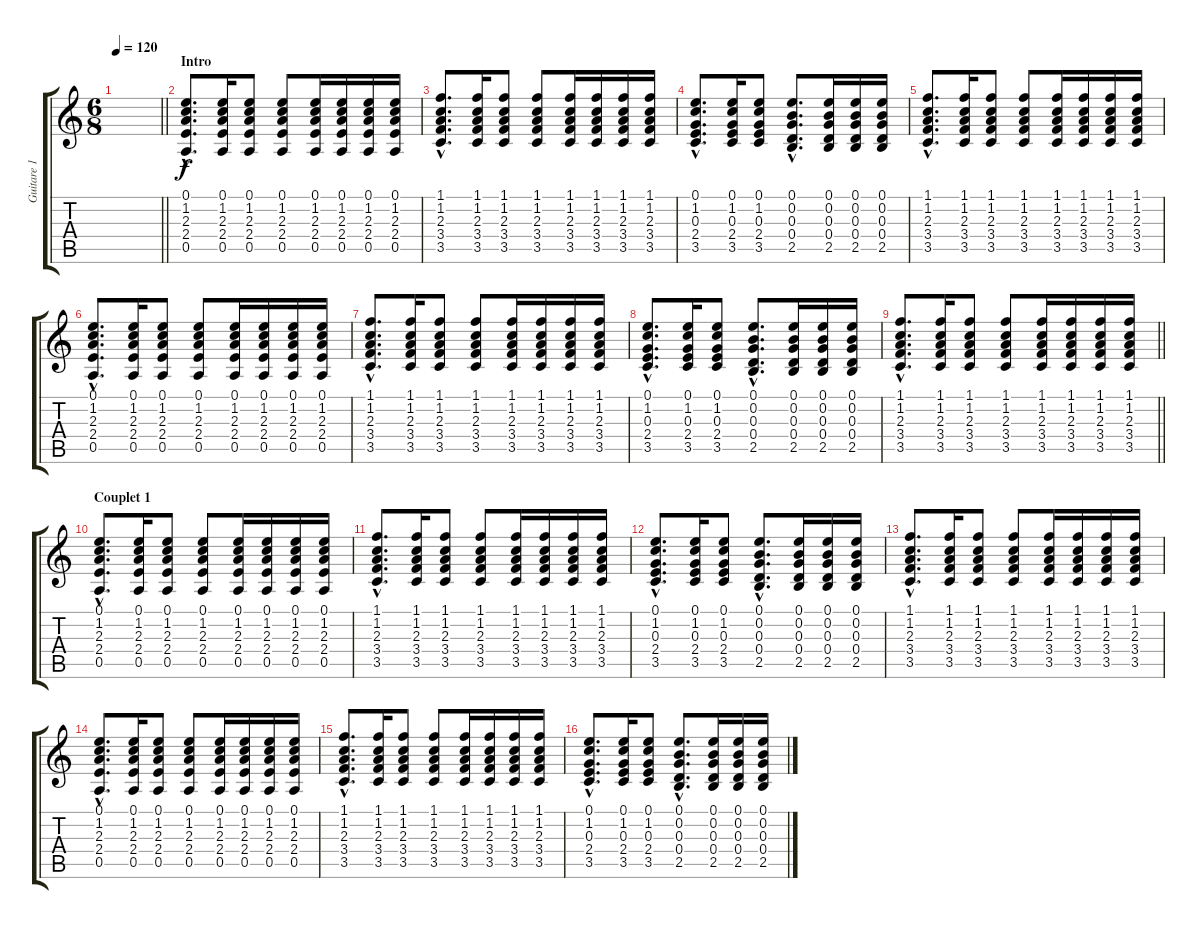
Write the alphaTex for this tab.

\track ("Guitare 1" "Guitare 1") {instrument acousticguitarsteel}
\staff {score tabs}
\tuning (E4 B3 G3 D3 A2 E2) {hide}
\ts (6 8)
\tempo 120
\clef g2
\barLineRight lightlight
\ks c
|
\section ("" "Intro")
(0.1{hac} 1.2{hac} 2.3{hac} 2.4{hac} 0.5{hac}).8{d} (0.1 1.2 2.3 2.4 0.5).16 (0.1 1.2 2.3 2.4 0.5).8 (0.1 1.2 2.3 2.4 0.5).8 (0.1 1.2 2.3 2.4 0.5).16 (0.1 1.2 2.3 2.4 0.5).16 (0.1 1.2 2.3 2.4 0.5).16 (0.1 1.2 2.3 2.4 0.5).16 |
(1.1{hac} 1.2{hac} 2.3{hac} 3.4{hac} 3.5{hac}).8{d} (1.1 1.2 2.3 3.4 3.5).16 (1.1 1.2 2.3 3.4 3.5).8 (1.1 1.2 2.3 3.4 3.5).8 (1.1 1.2 2.3 3.4 3.5).16 (1.1 1.2 2.3 3.4 3.5).16 (1.1 1.2 2.3 3.4 3.5).16 (1.1 1.2 2.3 3.4 3.5).16 |
(0.1{hac} 1.2{hac} 0.3{hac} 2.4{hac} 3.5{hac}).8{d} (0.1 1.2 0.3 2.4 3.5).16 (0.1 1.2 0.3 2.4 3.5).8 (0.1{hac} 0.2{hac} 0.3{hac} 0.4{hac} 2.5{hac}).8{d} (0.1 0.2 0.3 0.4 2.5).16 (0.1 0.2 0.3 0.4 2.5).16 (0.1 0.2 0.3 0.4 2.5).16 |
(1.1{hac} 1.2{hac} 2.3{hac} 3.4{hac} 3.5{hac}).8{d} (1.1 1.2 2.3 3.4 3.5).16 (1.1 1.2 2.3 3.4 3.5).8 (1.1 1.2 2.3 3.4 3.5).8 (1.1 1.2 2.3 3.4 3.5).16 (1.1 1.2 2.3 3.4 3.5).16 (1.1 1.2 2.3 3.4 3.5).16 (1.1 1.2 2.3 3.4 3.5).16 |
(0.1{hac} 1.2{hac} 2.3{hac} 2.4{hac} 0.5{hac}).8{d} (0.1 1.2 2.3 2.4 0.5).16 (0.1 1.2 2.3 2.4 0.5).8 (0.1 1.2 2.3 2.4 0.5).8 (0.1 1.2 2.3 2.4 0.5).16 (0.1 1.2 2.3 2.4 0.5).16 (0.1 1.2 2.3 2.4 0.5).16 (0.1 1.2 2.3 2.4 0.5).16 |
(1.1{hac} 1.2{hac} 2.3{hac} 3.4{hac} 3.5{hac}).8{d} (1.1 1.2 2.3 3.4 3.5).16 (1.1 1.2 2.3 3.4 3.5).8 (1.1 1.2 2.3 3.4 3.5).8 (1.1 1.2 2.3 3.4 3.5).16 (1.1 1.2 2.3 3.4 3.5).16 (1.1 1.2 2.3 3.4 3.5).16 (1.1 1.2 2.3 3.4 3.5).16 |
(0.1{hac} 1.2{hac} 0.3{hac} 2.4{hac} 3.5{hac}).8{d} (0.1 1.2 0.3 2.4 3.5).16 (0.1 1.2 0.3 2.4 3.5).8 (0.1{hac} 0.2{hac} 0.3{hac} 0.4{hac} 2.5{hac}).8{d} (0.1 0.2 0.3 0.4 2.5).16 (0.1 0.2 0.3 0.4 2.5).16 (0.1 0.2 0.3 0.4 2.5).16 |
\barLineRight lightlight
(1.1{hac} 1.2{hac} 2.3{hac} 3.4{hac} 3.5{hac}).8{d} (1.1 1.2 2.3 3.4 3.5).16 (1.1 1.2 2.3 3.4 3.5).8 (1.1 1.2 2.3 3.4 3.5).8 (1.1 1.2 2.3 3.4 3.5).16 (1.1 1.2 2.3 3.4 3.5).16 (1.1 1.2 2.3 3.4 3.5).16 (1.1 1.2 2.3 3.4 3.5).16 |
\section ("" "Couplet 1")
(0.1{hac} 1.2{hac} 2.3{hac} 2.4{hac} 0.5{hac}).8{d} (0.1 1.2 2.3 2.4 0.5).16 (0.1 1.2 2.3 2.4 0.5).8 (0.1 1.2 2.3 2.4 0.5).8 (0.1 1.2 2.3 2.4 0.5).16 (0.1 1.2 2.3 2.4 0.5).16 (0.1 1.2 2.3 2.4 0.5).16 (0.1 1.2 2.3 2.4 0.5).16 |
(1.1{hac} 1.2{hac} 2.3{hac} 3.4{hac} 3.5{hac}).8{d} (1.1 1.2 2.3 3.4 3.5).16 (1.1 1.2 2.3 3.4 3.5).8 (1.1 1.2 2.3 3.4 3.5).8 (1.1 1.2 2.3 3.4 3.5).16 (1.1 1.2 2.3 3.4 3.5).16 (1.1 1.2 2.3 3.4 3.5).16 (1.1 1.2 2.3 3.4 3.5).16 |
(0.1{hac} 1.2{hac} 0.3{hac} 2.4{hac} 3.5{hac}).8{d} (0.1 1.2 0.3 2.4 3.5).16 (0.1 1.2 0.3 2.4 3.5).8 (0.1{hac} 0.2{hac} 0.3{hac} 0.4{hac} 2.5{hac}).8{d} (0.1 0.2 0.3 0.4 2.5).16 (0.1 0.2 0.3 0.4 2.5).16 (0.1 0.2 0.3 0.4 2.5).16 |
(1.1{hac} 1.2{hac} 2.3{hac} 3.4{hac} 3.5{hac}).8{d} (1.1 1.2 2.3 3.4 3.5).16 (1.1 1.2 2.3 3.4 3.5).8 (1.1 1.2 2.3 3.4 3.5).8 (1.1 1.2 2.3 3.4 3.5).16 (1.1 1.2 2.3 3.4 3.5).16 (1.1 1.2 2.3 3.4 3.5).16 (1.1 1.2 2.3 3.4 3.5).16 |
(0.1{hac} 1.2{hac} 2.3{hac} 2.4{hac} 0.5{hac}).8{d} (0.1 1.2 2.3 2.4 0.5).16 (0.1 1.2 2.3 2.4 0.5).8 (0.1 1.2 2.3 2.4 0.5).8 (0.1 1.2 2.3 2.4 0.5).16 (0.1 1.2 2.3 2.4 0.5).16 (0.1 1.2 2.3 2.4 0.5).16 (0.1 1.2 2.3 2.4 0.5).16 |
(1.1{hac} 1.2{hac} 2.3{hac} 3.4{hac} 3.5{hac}).8{d} (1.1 1.2 2.3 3.4 3.5).16 (1.1 1.2 2.3 3.4 3.5).8 (1.1 1.2 2.3 3.4 3.5).8 (1.1 1.2 2.3 3.4 3.5).16 (1.1 1.2 2.3 3.4 3.5).16 (1.1 1.2 2.3 3.4 3.5).16 (1.1 1.2 2.3 3.4 3.5).16 |
(0.1{hac} 1.2{hac} 0.3{hac} 2.4{hac} 3.5{hac}).8{d} (0.1 1.2 0.3 2.4 3.5).16 (0.1 1.2 0.3 2.4 3.5).8 (0.1{hac} 0.2{hac} 0.3{hac} 0.4{hac} 2.5{hac}).8{d} (0.1 0.2 0.3 0.4 2.5).16 (0.1 0.2 0.3 0.4 2.5).16 (0.1 0.2 0.3 0.4 2.5).16
